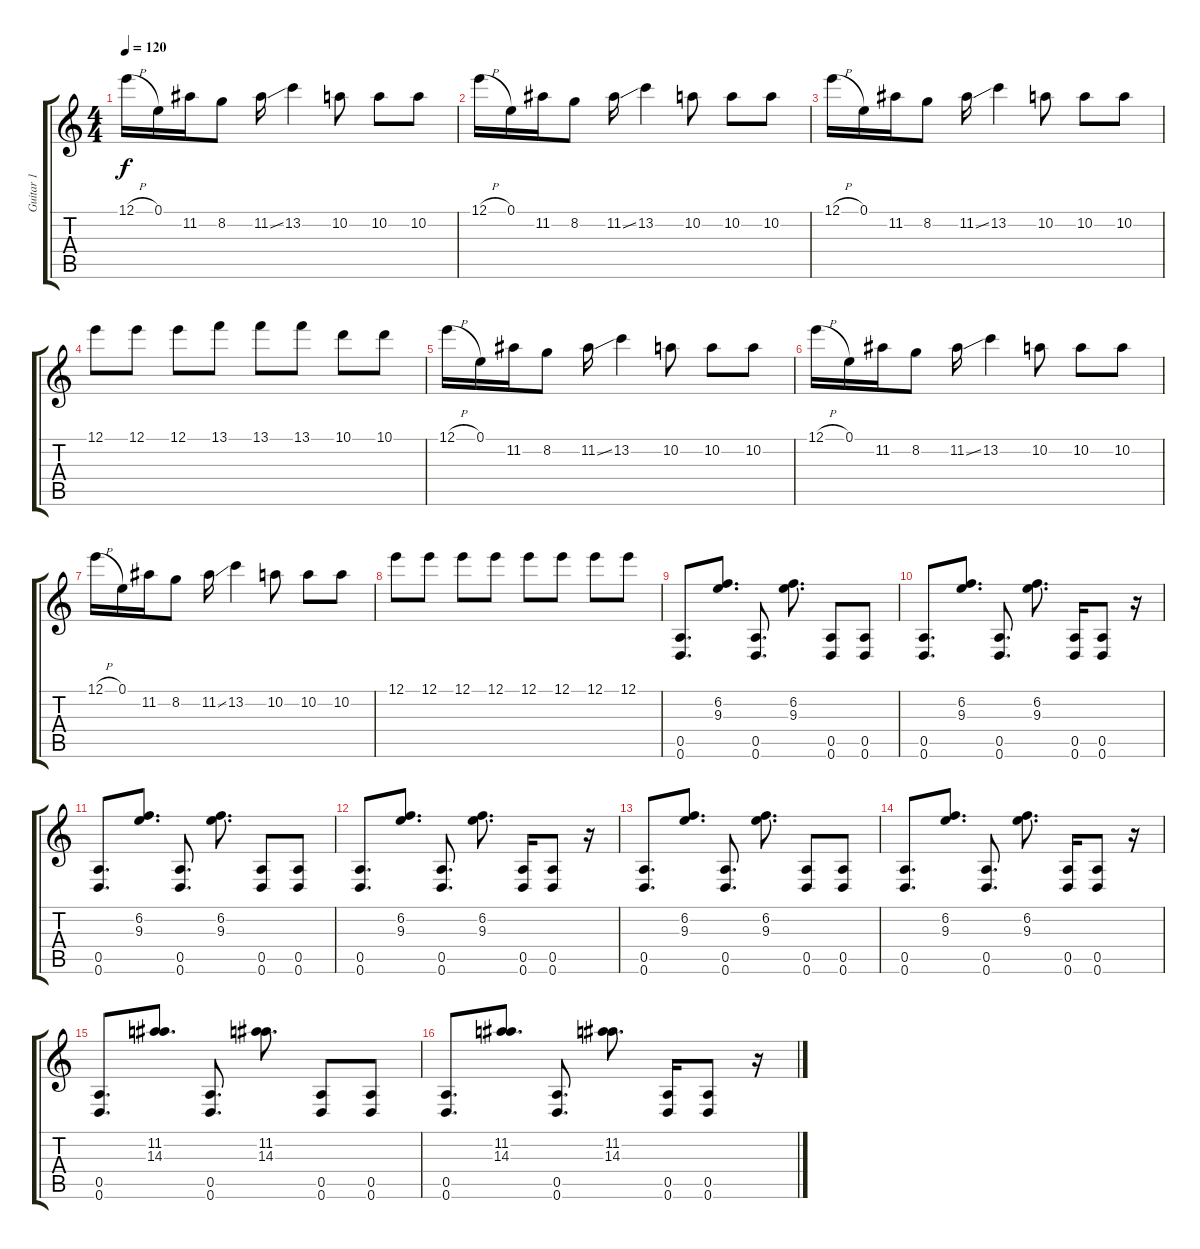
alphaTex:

\track ("Guitar 1" "Guitar 1") {instrument overdrivenguitar}
\staff {score tabs}
\tuning (E4 B3 G3 D3 A2 D2) {hide}
\ts (4 4)
\tempo 120
\clef g2
\ks c
12.1{h}.16{dy f} 0.1.16 11.2.16 8.2.8 11.2{ss}.16 13.2.4 10.2.8 10.2.8 10.2.8 |
12.1{h}.16 0.1.16 11.2.16 8.2.8 11.2{ss}.16 13.2.4 10.2.8 10.2.8 10.2.8 |
12.1{h}.16 0.1.16 11.2.16 8.2.8 11.2{ss}.16 13.2.4 10.2.8 10.2.8 10.2.8 |
12.1.8 12.1.8 12.1.8 13.1.8 13.1.8 13.1.8 10.1.8 10.1.8 |
12.1{h}.16 0.1.16 11.2.16 8.2.8 11.2{ss}.16 13.2.4 10.2.8 10.2.8 10.2.8 |
12.1{h}.16 0.1.16 11.2.16 8.2.8 11.2{ss}.16 13.2.4 10.2.8 10.2.8 10.2.8 |
12.1{h}.16 0.1.16 11.2.16 8.2.8 11.2{ss}.16 13.2.4 10.2.8 10.2.8 10.2.8 |
12.1.8 12.1.8 12.1.8 12.1.8 12.1.8 12.1.8 12.1.8 12.1.8 |
(0.5 0.6).8{d} (6.2 9.3).8{d} (0.5 0.6).8{d} (6.2 9.3).8{d} (0.5 0.6).8 (0.5 0.6).8 |
(0.5 0.6).8{d} (6.2 9.3).8{d} (0.5 0.6).8{d} (6.2 9.3).8{d} (0.5 0.6).16 (0.5 0.6).8 r.16 |
(0.5 0.6).8{d} (6.2 9.3).8{d} (0.5 0.6).8{d} (6.2 9.3).8{d} (0.5 0.6).8 (0.5 0.6).8 |
(0.5 0.6).8{d} (6.2 9.3).8{d} (0.5 0.6).8{d} (6.2 9.3).8{d} (0.5 0.6).16 (0.5 0.6).8 r.16 |
(0.5 0.6).8{d} (6.2 9.3).8{d} (0.5 0.6).8{d} (6.2 9.3).8{d} (0.5 0.6).8 (0.5 0.6).8 |
(0.5 0.6).8{d} (6.2 9.3).8{d} (0.5 0.6).8{d} (6.2 9.3).8{d} (0.5 0.6).16 (0.5 0.6).8 r.16 |
(0.5 0.6).8{d} (11.2 14.3).8{d} (0.5 0.6).8{d} (11.2 14.3).8{d} (0.5 0.6).8 (0.5 0.6).8 |
(0.5 0.6).8{d} (11.2 14.3).8{d} (0.5 0.6).8{d} (11.2 14.3).8{d} (0.5 0.6).16 (0.5 0.6).8 r.16
